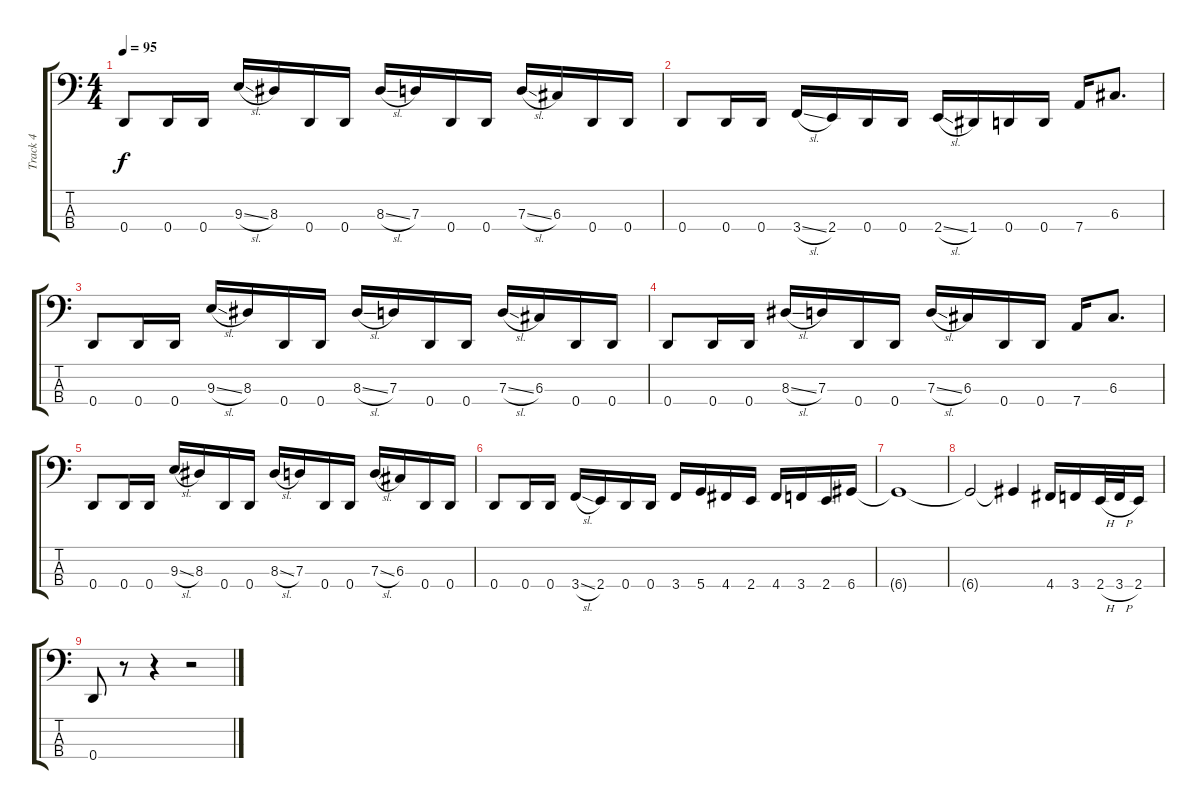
\track ("Track 4" "Track 4") {instrument electricbasspick}
\staff {score tabs}
\tuning (F2 C2 G1 D1) {hide}
\ts (4 4)
\tempo 95
\clef f4
\ks c
0.4.8{dy f} 0.4.16 0.4.16 9.3{sl}.16 8.3.16 0.4.16 0.4.16 8.3{sl}.16 7.3.16 0.4.16 0.4.16 7.3{sl}.16 6.3.16 0.4.16 0.4.16 |
0.4.8 0.4.16 0.4.16 3.4{sl}.16 2.4.16 0.4.16 0.4.16 2.4{sl}.16 1.4.16 0.4.16 0.4.16 7.4.16 6.3.8{d} |
0.4.8 0.4.16 0.4.16 9.3{sl}.16 8.3.16 0.4.16 0.4.16 8.3{sl}.16 7.3.16 0.4.16 0.4.16 7.3{sl}.16 6.3.16 0.4.16 0.4.16 |
0.4.8 0.4.16 0.4.16 8.3{sl}.16 7.3.16 0.4.16 0.4.16 7.3{sl}.16 6.3.16 0.4.16 0.4.16 7.4.16 6.3.8{d} |
0.4.8 0.4.16 0.4.16 9.3{sl}.16 8.3.16 0.4.16 0.4.16 8.3{sl}.16 7.3.16 0.4.16 0.4.16 7.3{sl}.16 6.3.16 0.4.16 0.4.16 |
0.4.8 0.4.16 0.4.16 3.4{sl}.16 2.4.16 0.4.16 0.4.16 3.4.16 5.4.16 4.4.16 2.4.16 4.4.16 3.4.16 2.4.16 6.4.16 |
6.4{t}.1 |
6.4{t}.2 6.4{t}.4 4.4.16 3.4.16 2.4{h}.32 3.4{h}.32 2.4.16 |
0.4.8 r.8 r.4 r.2
